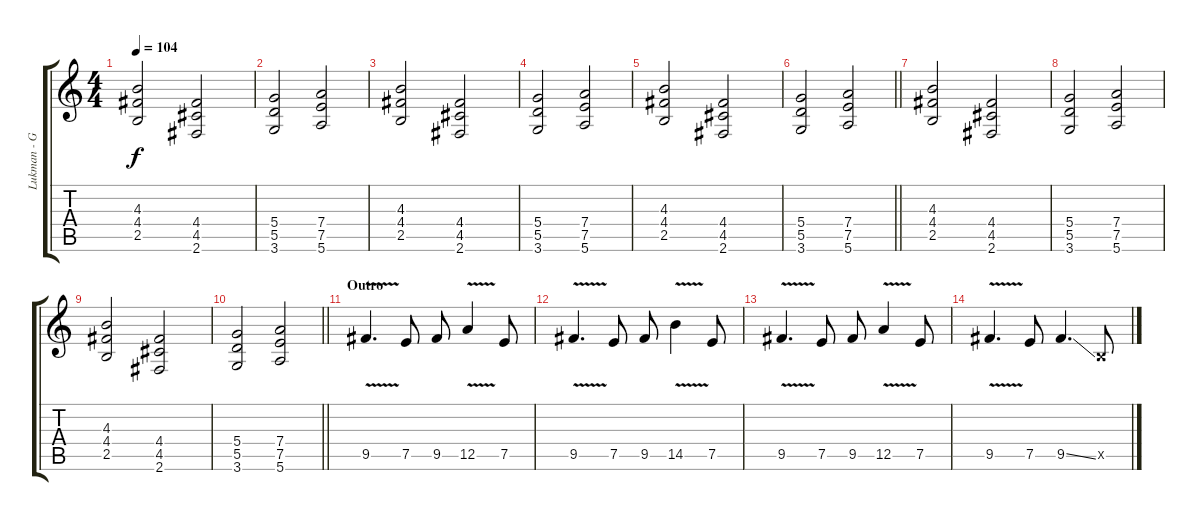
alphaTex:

\track ("Lukman - Guitar" "Lukman - G") {instrument distortionguitar}
\staff {score tabs}
\tuning (E4 B3 G3 D3 A2 E2) {hide}
\ts (4 4)
\tempo 104
\clef g2
\ks c
(4.3 4.4 2.5).2{dy f} (4.4 4.5 2.6).2 |
(5.4 5.5 3.6).2 (7.4 7.5 5.6).2 |
(4.3 4.4 2.5).2 (4.4 4.5 2.6).2 |
(5.4 5.5 3.6).2 (7.4 7.5 5.6).2 |
(4.3 4.4 2.5).2 (4.4 4.5 2.6).2 |
\barLineRight lightlight
(5.4 5.5 3.6).2 (7.4 7.5 5.6).2 |
(4.3 4.4 2.5).2 (4.4 4.5 2.6).2 |
(5.4 5.5 3.6).2 (7.4 7.5 5.6).2 |
(4.3 4.4 2.5).2 (4.4 4.5 2.6).2 |
\barLineRight lightlight
(5.4 5.5 3.6).2 (7.4 7.5 5.6).2 |
\section ("" "Outro")
9.5{v}.4{d} 7.5.8 9.5.8 12.5{v}.4 7.5.8 |
9.5{v}.4{d} 7.5.8 9.5.8 14.5{v}.4 7.5.8 |
9.5{v}.4{d} 7.5.8 9.5.8 12.5{v}.4 7.5.8 |
9.5{v}.4{d} 7.5.8 9.5{ss}.4{d} 2.5{x}.8
